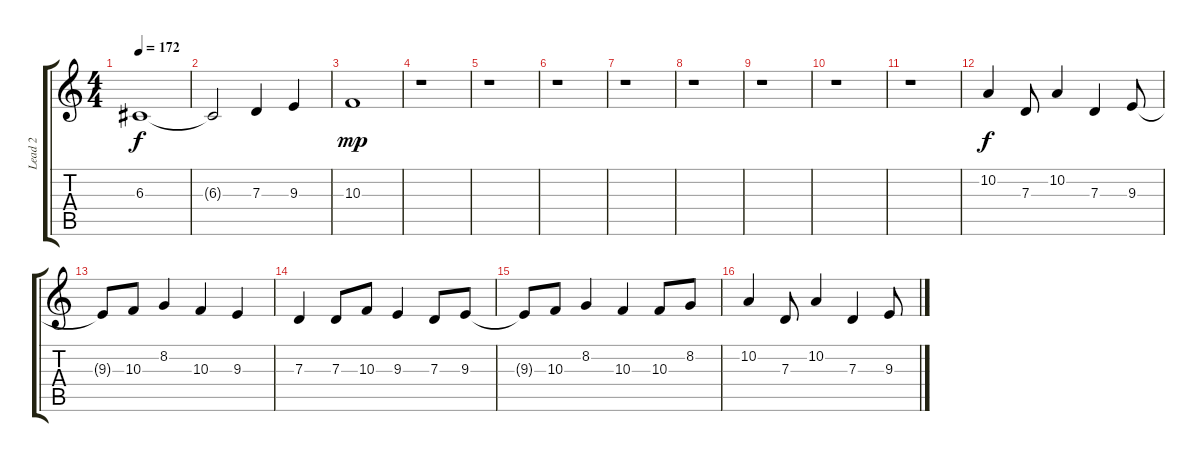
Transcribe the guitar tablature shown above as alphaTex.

\track ("Lead 2" "Lead 2") {instrument acousticgrandpiano}
\staff {score tabs}
\tuning (E4 B3 G3 D3 A2 E2) {hide}
\ts (4 4)
\tempo 172
\clef g2
\ks c
6.3.1{dy f} |
6.3{t}.2 7.3.4 9.3.4 |
10.3.1{dy mp} |
r.1 |
r.1 |
r.1 |
r.1 |
r.1 |
r.1 |
r.1 |
r.1 |
10.2.4{dy f} 7.3.8 10.2.4 7.3.4 9.3.8 |
9.3{t}.8 10.3.8 8.2.4 10.3.4 9.3.4 |
7.3.4 7.3.8 10.3.8 9.3.4 7.3.8 9.3.8 |
9.3{t}.8 10.3.8 8.2.4 10.3.4 10.3.8 8.2.8 |
10.2.4 7.3.8 10.2.4 7.3.4 9.3.8
